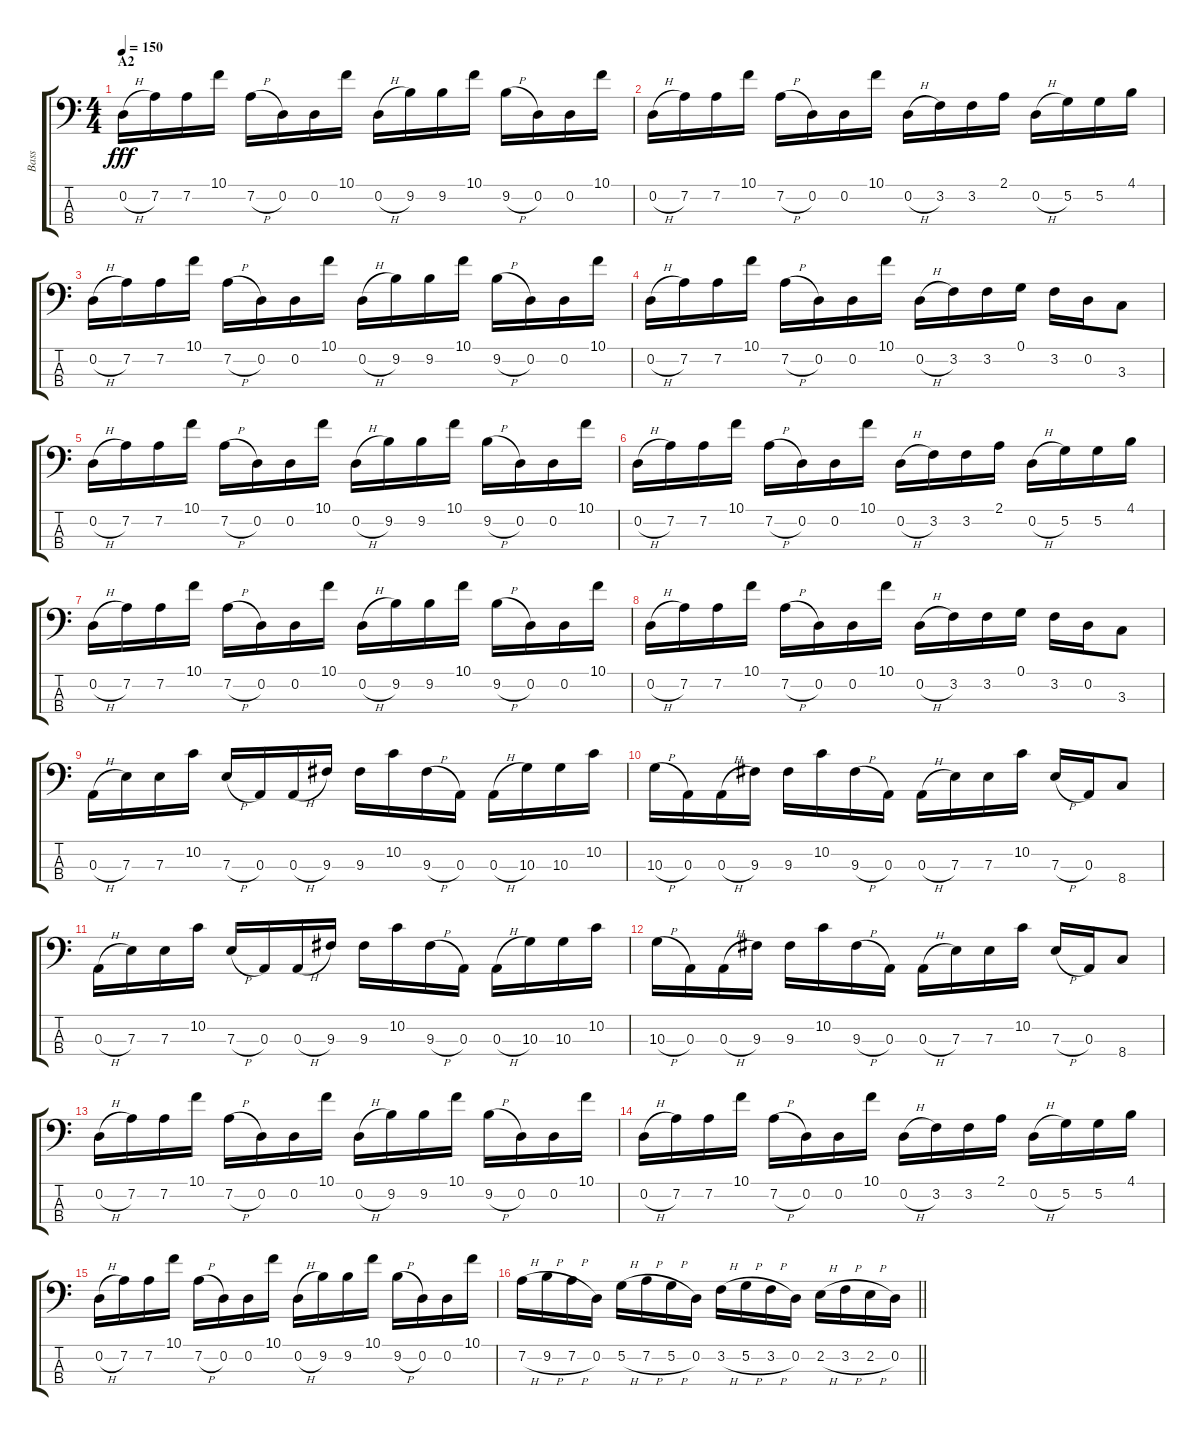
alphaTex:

\track ("Bass" "Bass") {instrument electricbassfinger}
\staff {score tabs}
\tuning (G2 D2 A1 E1) {hide}
\ts (4 4)
\section ("" "A2")
\tempo 150
\clef f4
\ks c
0.2{h}.16{dy fff instrument slapbass1} 7.2.16 7.2.16 10.1.16 7.2{h}.16 0.2.16 0.2.16 10.1.16 0.2{h}.16 9.2.16 9.2.16 10.1.16 9.2{h}.16 0.2.16 0.2.16 10.1.16 |
0.2{h}.16 7.2.16 7.2.16 10.1.16 7.2{h}.16 0.2.16 0.2.16 10.1.16 0.2{h}.16 3.2.16 3.2.16 2.1.16 0.2{h}.16 5.2.16 5.2.16 4.1.16 |
0.2{h}.16 7.2.16 7.2.16 10.1.16 7.2{h}.16 0.2.16 0.2.16 10.1.16 0.2{h}.16 9.2.16 9.2.16 10.1.16 9.2{h}.16 0.2.16 0.2.16 10.1.16 |
0.2{h}.16 7.2.16 7.2.16 10.1.16 7.2{h}.16 0.2.16 0.2.16 10.1.16 0.2{h}.16 3.2.16 3.2.16 0.1.16 3.2.16 0.2.16 3.3.8 |
0.2{h}.16 7.2.16 7.2.16 10.1.16 7.2{h}.16 0.2.16 0.2.16 10.1.16 0.2{h}.16 9.2.16 9.2.16 10.1.16 9.2{h}.16 0.2.16 0.2.16 10.1.16 |
0.2{h}.16 7.2.16 7.2.16 10.1.16 7.2{h}.16 0.2.16 0.2.16 10.1.16 0.2{h}.16 3.2.16 3.2.16 2.1.16 0.2{h}.16 5.2.16 5.2.16 4.1.16 |
0.2{h}.16 7.2.16 7.2.16 10.1.16 7.2{h}.16 0.2.16 0.2.16 10.1.16 0.2{h}.16 9.2.16 9.2.16 10.1.16 9.2{h}.16 0.2.16 0.2.16 10.1.16 |
0.2{h}.16 7.2.16 7.2.16 10.1.16 7.2{h}.16 0.2.16 0.2.16 10.1.16 0.2{h}.16 3.2.16 3.2.16 0.1.16 3.2.16 0.2.16 3.3.8 |
0.3{h}.16 7.3.16 7.3.16 10.2.16 7.3{h}.16 0.3.16 0.3{h}.16 9.3.16 9.3.16 10.2.16 9.3{h}.16 0.3.16 0.3{h}.16 10.3.16 10.3.16 10.2.16 |
10.3{h}.16 0.3.16 0.3{h}.16 9.3.16 9.3.16 10.2.16 9.3{h}.16 0.3.16 0.3{h}.16 7.3.16 7.3.16 10.2.16 7.3{h}.16 0.3.16 8.4.8 |
0.3{h}.16 7.3.16 7.3.16 10.2.16 7.3{h}.16 0.3.16 0.3{h}.16 9.3.16 9.3.16 10.2.16 9.3{h}.16 0.3.16 0.3{h}.16 10.3.16 10.3.16 10.2.16 |
10.3{h}.16 0.3.16 0.3{h}.16 9.3.16 9.3.16 10.2.16 9.3{h}.16 0.3.16 0.3{h}.16 7.3.16 7.3.16 10.2.16 7.3{h}.16 0.3.16 8.4.8 |
0.2{h}.16{instrument slapbass1} 7.2.16 7.2.16 10.1.16 7.2{h}.16 0.2.16 0.2.16 10.1.16 0.2{h}.16 9.2.16 9.2.16 10.1.16 9.2{h}.16 0.2.16 0.2.16 10.1.16 |
0.2{h}.16 7.2.16 7.2.16 10.1.16 7.2{h}.16 0.2.16 0.2.16 10.1.16 0.2{h}.16 3.2.16 3.2.16 2.1.16 0.2{h}.16 5.2.16 5.2.16 4.1.16 |
0.2{h}.16 7.2.16 7.2.16 10.1.16 7.2{h}.16 0.2.16 0.2.16 10.1.16 0.2{h}.16 9.2.16 9.2.16 10.1.16 9.2{h}.16 0.2.16 0.2.16 10.1.16 |
\barLineRight lightlight
7.2{h}.16 9.2{h}.16 7.2{h}.16 0.2.16 5.2{h}.16 7.2{h}.16 5.2{h}.16 0.2.16 3.2{h}.16 5.2{h}.16 3.2{h}.16 0.2.16 2.2{h}.16 3.2{h}.16 2.2{h}.16 0.2.16
